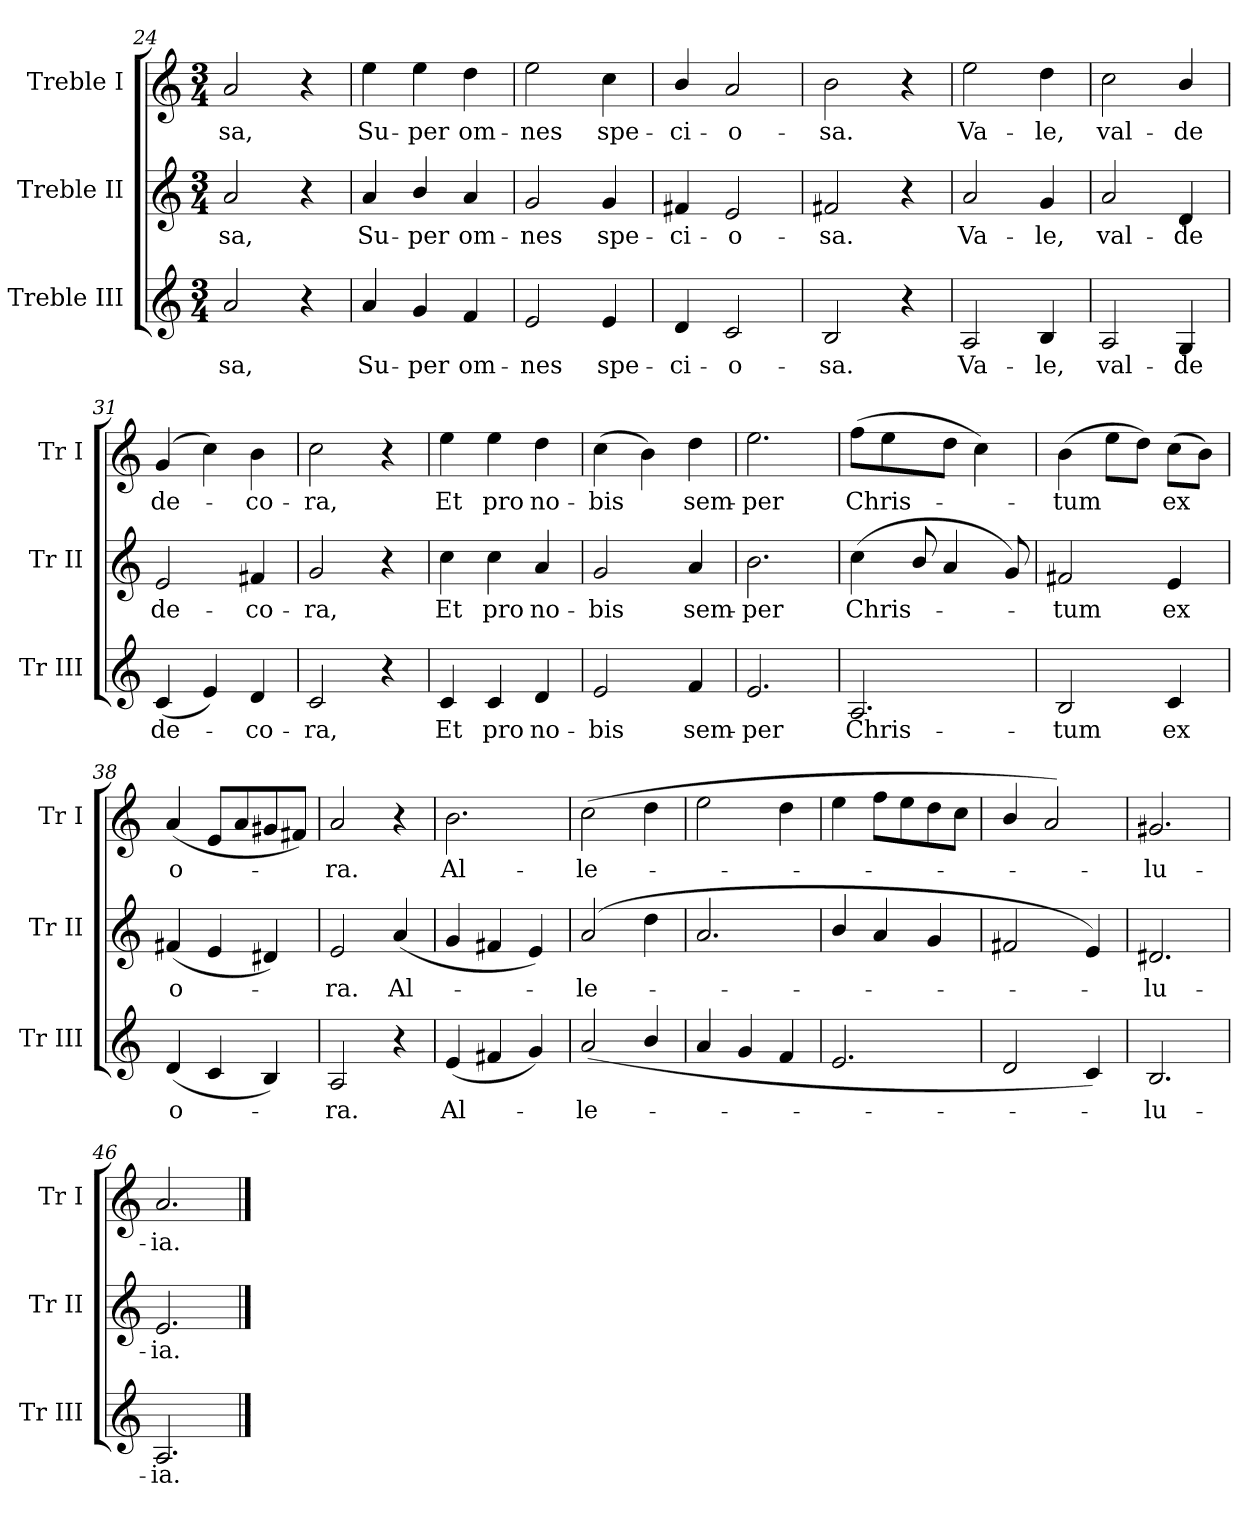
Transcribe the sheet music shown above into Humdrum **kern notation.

**kern	**text	**kern	**text	**kern	**text
*part3	*part3	*part2	*part2	*part1	*part1
*staff3	*staff3	*staff2	*staff2	*staff1	*staff1
*I"Treble III	*	*I"Treble II	*	*I"Treble I	*
*I'Tr III	*	*I'Tr II	*	*I'Tr I	*
!!LO:LB:g=z
*clefG2	*	*clefG2	*	*clefG2	*
*k[]	*	*k[]	*	*k[]	*
*C:	*	*C:	*	*C:	*
*M3/4	*	*M3/4	*	*M3/4	*
=24	=24	=24	=24	=24	=24
!	!LO:LY:b	!	!LO:LY:b	!	!LO:LY:b
2a	-sa,	2a	-sa,	2a	-sa,
4r	.	4r	.	4r	.
=25	=25	=25	=25	=25	=25
!	!LO:LY:b	!	!LO:LY:b	!	!LO:LY:b
4a	Su-	4a	Su-	4ee	Su-
!	!LO:LY:b	!	!LO:LY:b	!	!LO:LY:b
4g	-per	4b/	-per	4ee	-per
!	!LO:LY:b	!	!LO:LY:b	!	!LO:LY:b
4f/	om-	4a	om-	4dd	om-
=26	=26	=26	=26	=26	=26
!	!LO:LY:b	!	!LO:LY:b	!	!LO:LY:b
2e	-nes	2g	-nes	2ee	-nes
!	!LO:LY:b	!	!LO:LY:b	!	!LO:LY:b
4e	spe-	4g	spe-	4cc	spe-
=27	=27	=27	=27	=27	=27
!	!LO:LY:b	!	!LO:LY:b	!	!LO:LY:b
4d	-ci-	4f#X	-ci-	4b/	-ci-
!	!LO:LY:b	!	!LO:LY:b	!	!LO:LY:b
2c	-o-	2e	-o-	2a	-o-
=28	=28	=28	=28	=28	=28
!	!LO:LY:b	!	!LO:LY:b	!	!LO:LY:b
2B	-sa.	2f#X	-sa.	2b	-sa.
4r	.	4r	.	4r	.
=29	=29	=29	=29	=29	=29
!	!LO:LY:b	!	!LO:LY:b	!	!LO:LY:b
2A	Va-	2a	Va-	2ee	Va-
!	!LO:LY:b	!	!LO:LY:b	!	!LO:LY:b
4B	-le,	4g	-le,	4dd\	-le,
=30	=30	=30	=30	=30	=30
!	!LO:LY:b	!	!LO:LY:b	!	!LO:LY:b
2A	val-	2a	val-	2cc	val-
!	!LO:LY:b	!	!LO:LY:b	!	!LO:LY:b
4G	-de	4d	-de	4b/	-de
=31	=31	=31	=31	=31	=31
!	!LO:LY:b	!	!LO:LY:b	!	!LO:LY:b
(<4c	de-	2e	de-	(4g	de-
4e)	.	.	.	4cc)	.
!	!LO:LY:b	!	!LO:LY:b	!	!LO:LY:b
4d	co-	4f#X	-co-	4b	co-
=32	=32	=32	=32	=32	=32
!	!LO:LY:b	!	!LO:LY:b	!	!LO:LY:b
2c	-ra,	2g	-ra,	2cc	-ra,
4r	.	4r	.	4r	.
=33	=33	=33	=33	=33	=33
!	!LO:LY:b	!	!LO:LY:b	!	!LO:LY:b
4c	Et	4cc	Et	4ee	Et
!	!LO:LY:b	!	!LO:LY:b	!	!LO:LY:b
4c	pro	4cc	pro	4ee	pro
!	!LO:LY:b	!	!LO:LY:b	!	!LO:LY:b
4d	no-	4a	no-	4dd\	no-
=34	=34	=34	=34	=34	=34
!	!LO:LY:b	!	!LO:LY:b	!	!LO:LY:b
2e	-bis	2g	-bis	(>4cc	-bis
.	.	.	.	4b)	.
!	!LO:LY:b	!	!LO:LY:b	!	!LO:LY:b
4f/	sem-	4a	sem-	4dd	sem-
=35	=35	=35	=35	=35	=35
!	!LO:LY:b	!	!LO:LY:b	!	!LO:LY:b
2.e	-per	2.b	-per	2.ee	-per
!!LO:LB:g=z
=36	=36	=36	=36	=36	=36
!	!LO:LY:b	!	!LO:LY:b	!	!LO:LY:b
2.A	Chris-	(<4cc	Chris-	(>8ffL	Chris-
.	.	.	.	4ee	.
.	.	8b/	.	.	.
.	.	4a	.	8dd\J	.
.	.	.	.	4cc)	.
.	.	8g)	.	.	.
=37	=37	=37	=37	=37	=37
!	!LO:LY:b	!	!LO:LY:b	!	!LO:LY:b
2B	-tum	2f#X	tum	(>4b	tum
.	.	.	.	8eeL	.
.	.	.	.	8ddJ)	.
!	!LO:LY:b	!	!LO:LY:b	!	!LO:LY:b
4c	ex	4e	ex	(>8ccL	ex
.	.	.	.	8bJ)	.
=38	=38	=38	=38	=38	=38
!	!LO:LY:b	!	!LO:LY:b	!	!LO:LY:b
(<4d	o-	(<4f#X	o-	(<4a	o-
4c	.	4e	.	8eL	.
.	.	.	.	8a	.
4B)	.	4d#X)	.	8g#X	.
.	.	.	.	8f#XJ)	.
=39	=39	=39	=39	=39	=39
!	!LO:LY:b	!	!LO:LY:b	!	!LO:LY:b
2A	ra.	2e	ra.	2a	ra.
!	!	!	!LO:LY:b	!	!
4r	.	(<4a	Al-	4r	.
=40	=40	=40	=40	=40	=40
!	!LO:LY:b	!	!	!	!LO:LY:b
(<4e	Al-	4g	.	2.b	Al-
4f#X	.	4f#X	.	.	.
4g)	.	4e)	.	.	.
=41	=41	=41	=41	=41	=41
!	!LO:LY:b	!	!LO:LY:b	!	!LO:LY:b
(<2a	le-	(<2a	le-	(<2cc	-le-
4b/	.	4dd\	.	4dd\	.
=42	=42	=42	=42	=42	=42
4a	.	2.a	.	2ee	.
4g	.	.	.	.	.
4f/	.	.	.	4dd	.
=43	=43	=43	=43	=43	=43
2.e	.	4b/	.	4ee	.
.	.	4a	.	8ffL	.
.	.	.	.	8ee	.
.	.	4g	.	8dd	.
.	.	.	.	8ccJ	.
=44	=44	=44	=44	=44	=44
2d	.	2f#X	.	4b/	.
.	.	.	.	2a)	.
4c)	.	4e)	.	.	.
=45	=45	=45	=45	=45	=45
!	!LO:LY:b	!	!LO:LY:b	!	!LO:LY:b
2.B	lu-	2.d#X	lu-	2.g#X	lu-
=46	=46	=46	=46	=46	=46
!	!LO:LY:b	!	!LO:LY:b	!	!LO:LY:b
2.A	-ia.	2.e	-ia.	2.a	-ia.
==	==	==	==	==	==
*-	*-	*-	*-	*-	*-
